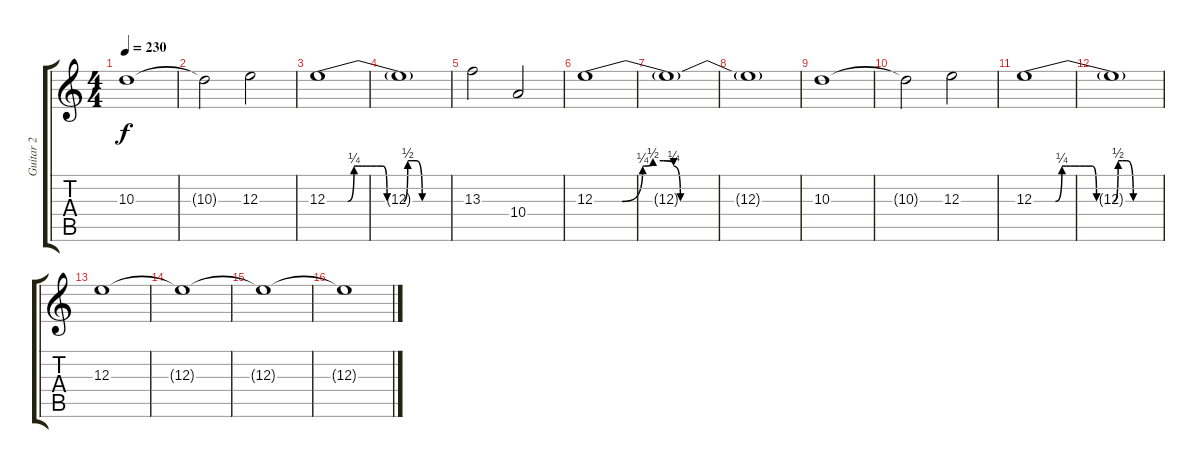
\track ("Guitar 2" "Guitar 2") {instrument distortionguitar}
\staff {score tabs}
\tuning (Db4 Ab3 E3 B2 Gb2 Db2) {hide}
\ts (4 4)
\tempo 230
\clef g2
\ks c
10.3.1{dy f} |
10.3{t}.2 12.3.2 |
12.3{be (custom 0 0 3 0 6 0 8 0 10 0 13 1 15 1 17 1 19 1 21 1 24 1 27 1 29 0 31 0 33 0 35 0 37 0 39 2 41 2 43 2 46 0 50 0 52 0 55 0 57 0 60 0)}.1 |
12.3{t}.1 |
13.3.2 10.4.2 |
12.3{be (custom 0 0 8 0 14 1 17 2 20 2 23 1 25 0 30 0 60 0)}.1 |
12.3{t}.1 |
12.3{t}.1 |
10.3.1 |
10.3{t}.2 12.3.2 |
12.3{be (custom 0 0 3 0 6 0 8 0 10 0 13 1 15 1 17 1 19 1 21 1 24 1 27 1 29 0 31 0 33 0 35 0 37 0 39 2 41 2 43 2 46 0 50 0 52 0 55 0 57 0 60 0)}.1 |
12.3{t}.1 |
12.3.1{volume 0 instrument distortionguitar} |
12.3{t}.1 |
12.3{t}.1 |
12.3{t}.1
